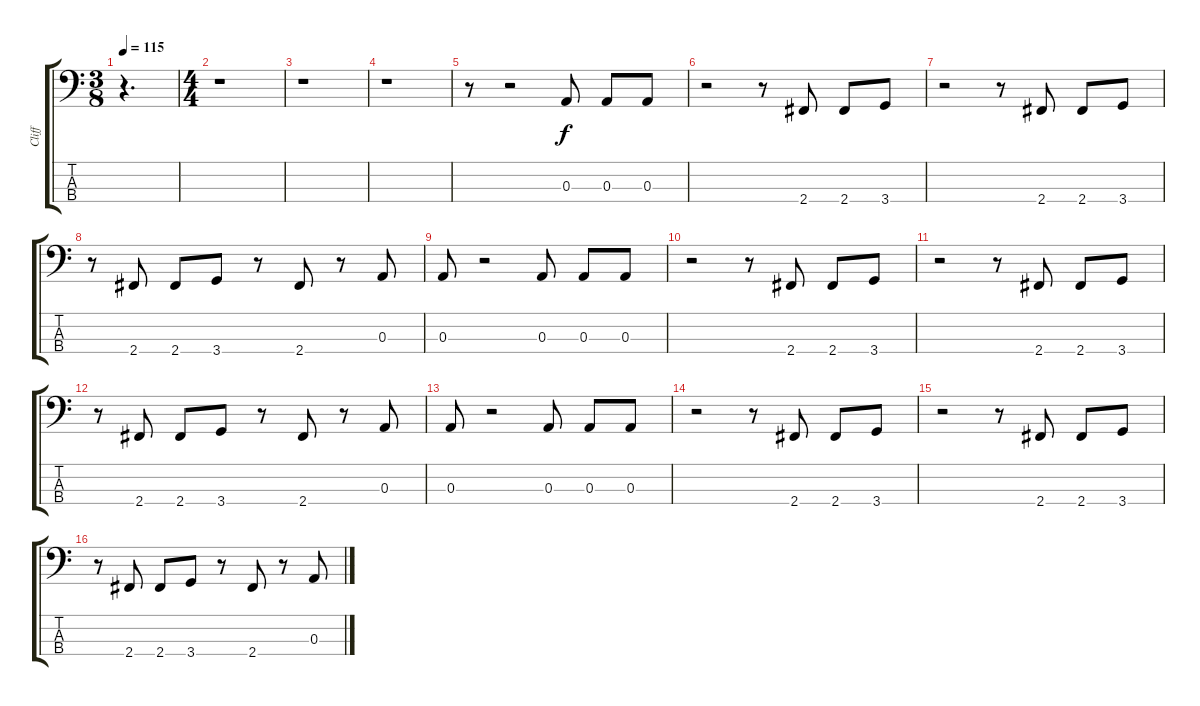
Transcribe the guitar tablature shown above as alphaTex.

\track ("Cliff" "Cliff") {instrument electricbasspick}
\staff {score tabs}
\tuning (G2 D2 A1 E1) {hide}
\ts (3 8)
\tempo 115
\clef f4
\ks c
r.4{d dy f instrument electricbasspick} |
\ts (4 4)
r.1 |
r.1 |
r.1 |
r.8 r.2 0.3.8 0.3.8 0.3.8 |
r.2 r.8 2.4.8 2.4.8 3.4.8 |
r.2 r.8 2.4.8 2.4.8 3.4.8 |
r.8 2.4.8 2.4.8 3.4.8 r.8 2.4.8 r.8 0.3.8 |
0.3.8 r.2 0.3.8 0.3.8 0.3.8 |
r.2 r.8 2.4.8 2.4.8 3.4.8 |
r.2 r.8 2.4.8 2.4.8 3.4.8 |
r.8 2.4.8 2.4.8 3.4.8 r.8 2.4.8 r.8 0.3.8 |
0.3.8 r.2 0.3.8 0.3.8 0.3.8 |
r.2 r.8 2.4.8 2.4.8 3.4.8 |
r.2 r.8 2.4.8 2.4.8 3.4.8 |
r.8 2.4.8 2.4.8 3.4.8 r.8 2.4.8 r.8 0.3.8
